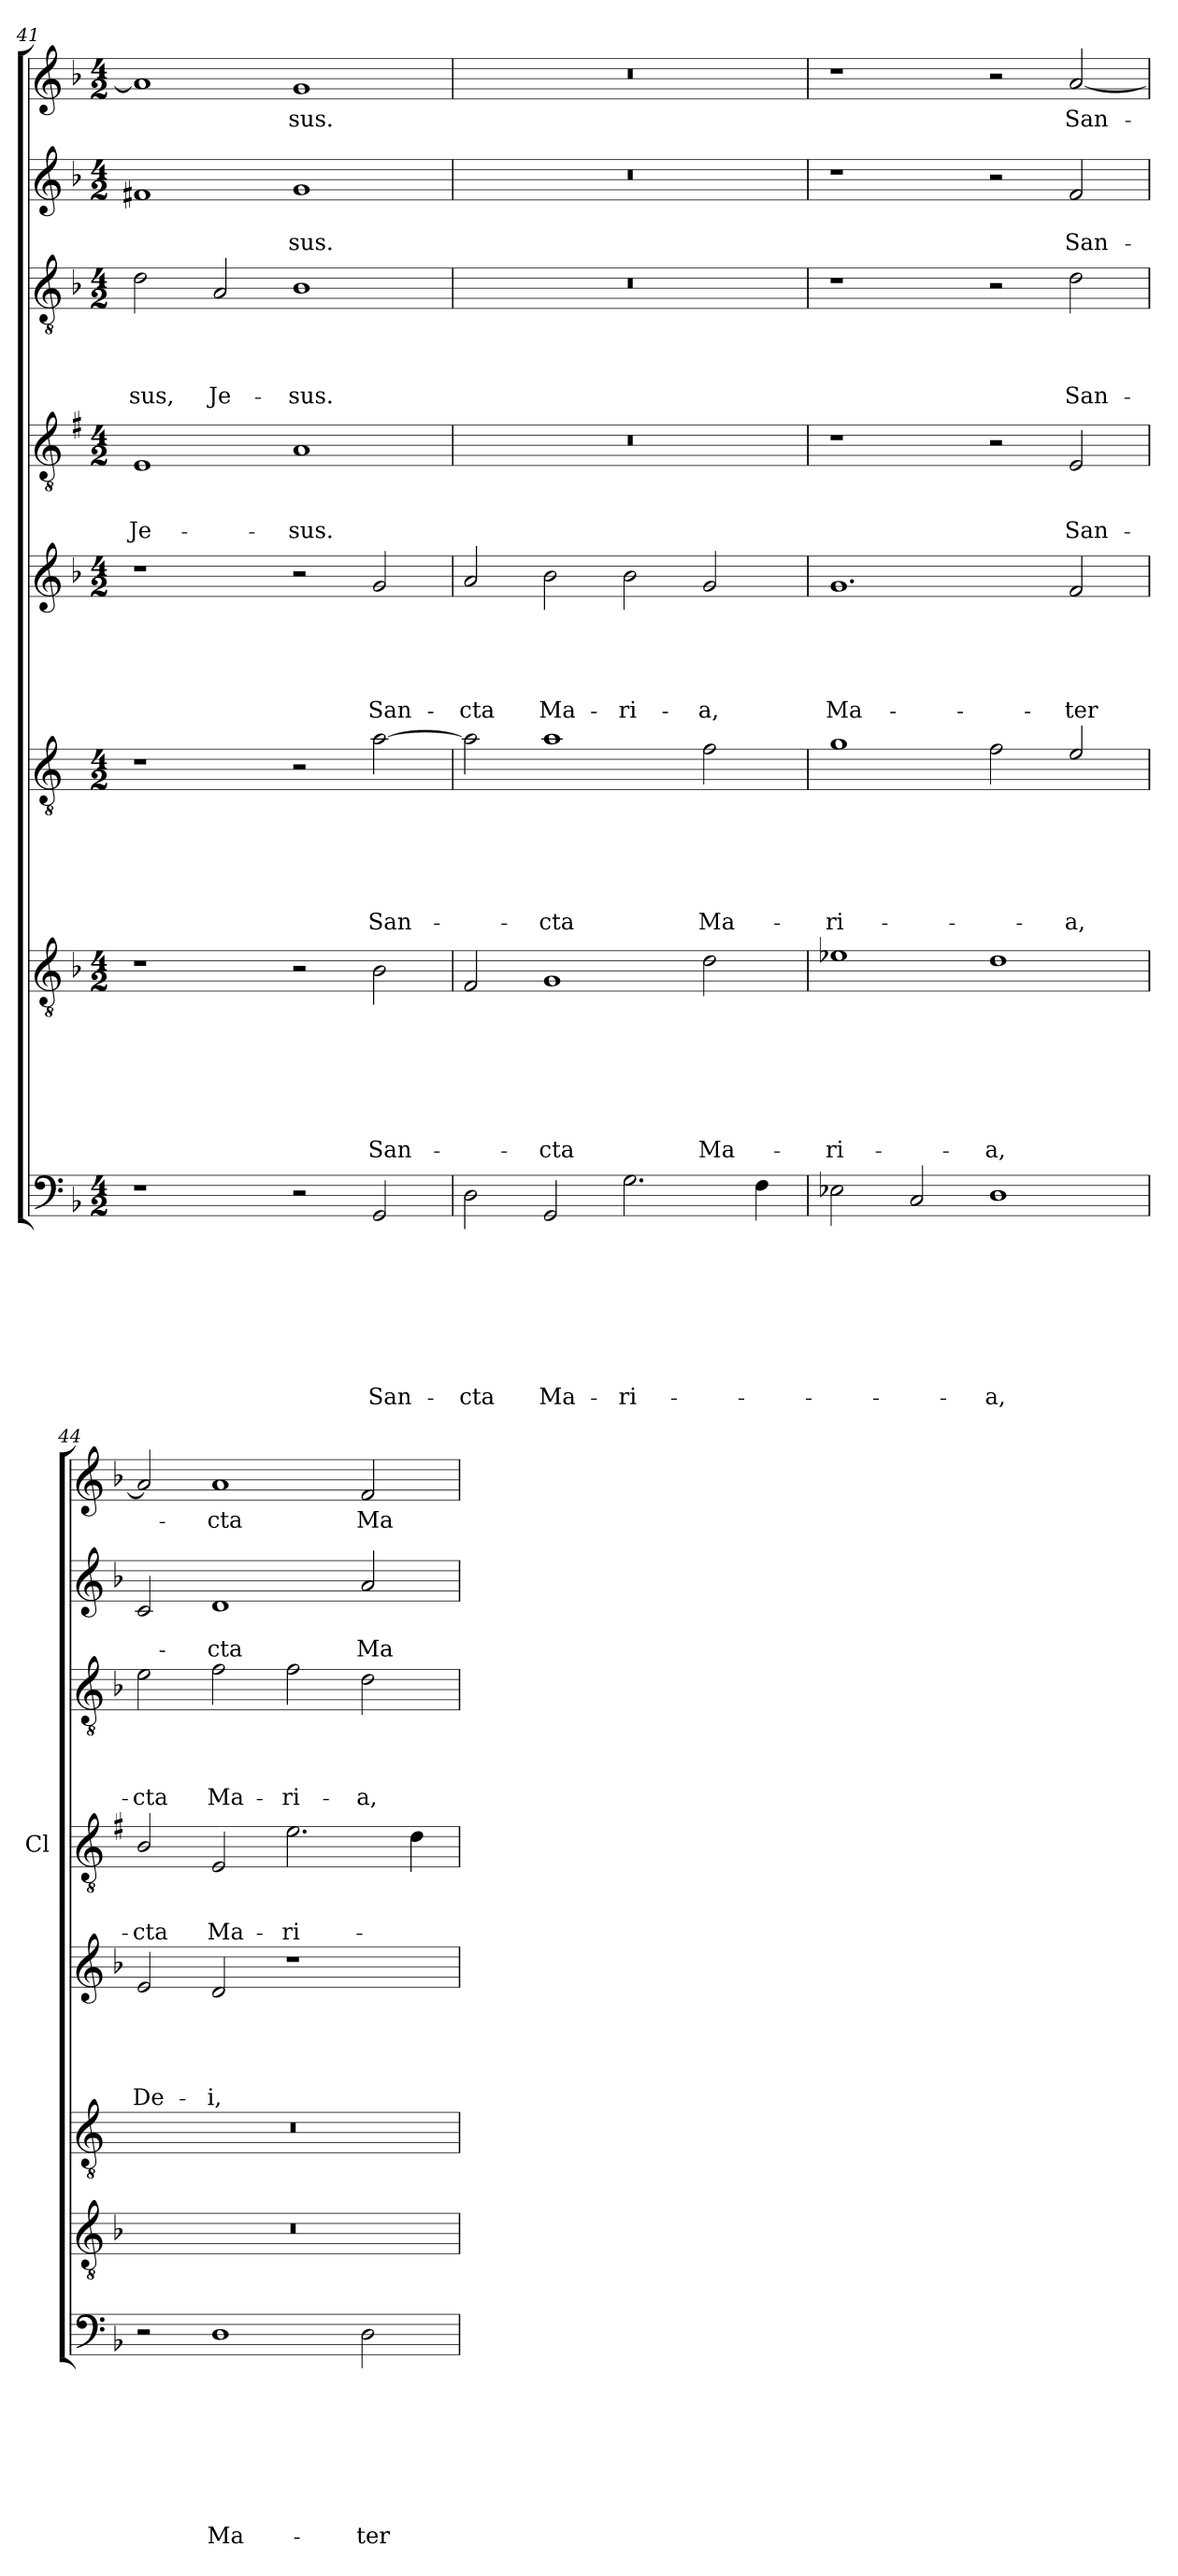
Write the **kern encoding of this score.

**kern	**text	**text	**text	**text	**text	**text	**text	**text	**kern	**text	**text	**text	**text	**text	**text	**text	**kern	**text	**text	**text	**text	**text	**text	**kern	**text	**text	**text	**text	**text	**kern	**text	**text	**text	**kern	**text	**text	**text	**text	**kern	**text	**text	**kern	**text
*part8	*part8	*part8	*part8	*part8	*part8	*part8	*part8	*part8	*part7	*part7	*part7	*part7	*part7	*part7	*part7	*part7	*part6	*part6	*part6	*part6	*part6	*part6	*part6	*part5	*part5	*part5	*part5	*part5	*part5	*part4	*part4	*part4	*part4	*part3	*part3	*part3	*part3	*part3	*part2	*part2	*part2	*part1	*part1
*staff8	*staff8	*staff8	*staff8	*staff8	*staff8	*staff8	*staff8	*staff8	*staff7	*staff7	*staff7	*staff7	*staff7	*staff7	*staff7	*staff7	*staff6	*staff6	*staff6	*staff6	*staff6	*staff6	*staff6	*staff5	*staff5	*staff5	*staff5	*staff5	*staff5	*staff4	*staff4	*staff4	*staff4	*staff3	*staff3	*staff3	*staff3	*staff3	*staff2	*staff2	*staff2	*staff1	*staff1
*	*	*	*	*	*	*	*	*	*	*	*	*	*	*	*	*	*	*	*	*	*	*	*	*	*	*	*	*	*	*I'Cl	*	*	*	*	*	*	*	*	*	*	*	*	*
*clefF4	*	*	*	*	*	*	*	*	*clefGv2	*	*	*	*	*	*	*	*clefGv2	*	*	*	*	*	*	*clefG2	*	*	*	*	*	*clefGv2	*	*	*	*clefGv2	*	*	*	*	*clefG2	*	*	*clefG2	*
*	*	*	*	*	*	*	*	*	*	*	*	*	*	*	*	*	*ITrd4c7	*	*	*	*	*	*	*	*	*	*	*	*	*ITrd1c2	*	*	*	*	*	*	*	*	*	*	*	*	*
*k[b-]	*	*	*	*	*	*	*	*	*k[b-]	*	*	*	*	*	*	*	*k[b-]	*	*	*	*	*	*	*k[b-]	*	*	*	*	*	*k[b-]	*	*	*	*k[b-]	*	*	*	*	*k[b-]	*	*	*k[b-]	*
*F:	*	*	*	*	*	*	*	*	*F:	*	*	*	*	*	*	*	*F:	*	*	*	*	*	*	*F:	*	*	*	*	*	*F:	*	*	*	*F:	*	*	*	*	*F:	*	*	*F:	*
*M4/2	*	*	*	*	*	*	*	*	*M4/2	*	*	*	*	*	*	*	*M4/2	*	*	*	*	*	*	*M4/2	*	*	*	*	*	*M4/2	*	*	*	*M4/2	*	*	*	*	*M4/2	*	*	*M4/2	*
=41	=41	=41	=41	=41	=41	=41	=41	=41	=41	=41	=41	=41	=41	=41	=41	=41	=41	=41	=41	=41	=41	=41	=41	=41	=41	=41	=41	=41	=41	=41	=41	=41	=41	=41	=41	=41	=41	=41	=41	=41	=41	=41	=41
!	!	!	!	!	!	!	!	!	!	!	!	!	!	!	!	!	!	!	!	!	!	!	!	!	!	!	!	!	!	!	!	!	!LO:LY:b	!	!	!	!	!LO:LY:b	!	!	!	!	!
1r	.	.	.	.	.	.	.	.	1r	.	.	.	.	.	.	.	1r	.	.	.	.	.	.	1r	.	.	.	.	.	1D	.	.	Je-	2d\	.	.	.	-sus,	1f#X	.	.	1a]	.
!	!	!	!	!	!	!	!	!	!	!	!	!	!	!	!	!	!	!	!	!	!	!	!	!	!	!	!	!	!	!	!	!	!	!	!	!	!	!LO:LY:b	!	!	!	!	!
.	.	.	.	.	.	.	.	.	.	.	.	.	.	.	.	.	.	.	.	.	.	.	.	.	.	.	.	.	.	.	.	.	.	2A/	.	.	.	Je-	.	.	.	.	.
!	!	!	!	!	!	!	!	!	!	!	!	!	!	!	!	!	!	!	!	!	!	!	!	!	!	!	!	!	!	!	!	!	!LO:LY:b	!	!	!	!	!LO:LY:b	!	!	!LO:LY:b	!	!LO:LY:b
2r	.	.	.	.	.	.	.	.	2r	.	.	.	.	.	.	.	2r	.	.	.	.	.	.	2r	.	.	.	.	.	1G	.	.	-sus.	1B-	.	.	.	-sus.	1g	.	-sus.	1g	-sus.
!	!	!	!	!	!	!	!	!LO:LY:b	!	!	!	!	!	!	!	!LO:LY:b	!	!	!	!	!	!	!LO:LY:b	!	!	!	!	!	!LO:LY:b	!	!	!	!	!	!	!	!	!	!	!	!	!	!
2GG/	.	.	.	.	.	.	.	San-	2B-\	.	.	.	.	.	.	San-	[2d\	.	.	.	.	.	San-	2g/	.	.	.	.	San-	.	.	.	.	.	.	.	.	.	.	.	.	.	.
=42	=42	=42	=42	=42	=42	=42	=42	=42	=42	=42	=42	=42	=42	=42	=42	=42	=42	=42	=42	=42	=42	=42	=42	=42	=42	=42	=42	=42	=42	=42	=42	=42	=42	=42	=42	=42	=42	=42	=42	=42	=42	=42	=42
!	!	!	!	!	!	!	!	!LO:LY:b	!	!	!	!	!	!	!	!	!	!	!	!	!	!	!	!	!	!	!	!	!LO:LY:b	!	!	!	!	!	!	!	!	!	!	!	!	!	!
2D\	.	.	.	.	.	.	.	-cta	2F/	.	.	.	.	.	.	.	2d\]	.	.	.	.	.	.	2a/	.	.	.	.	-cta	0r	.	.	.	0r	.	.	.	.	0r	.	.	0r	.
!	!	!	!	!	!	!	!	!LO:LY:b	!	!	!	!	!	!	!	!LO:LY:b	!	!	!	!	!	!	!LO:LY:b	!	!	!	!	!	!LO:LY:b	!	!	!	!	!	!	!	!	!	!	!	!	!	!
2GG/	.	.	.	.	.	.	.	Ma-	1G	.	.	.	.	.	.	-cta	1d	.	.	.	.	.	-cta	2b-\	.	.	.	.	Ma-	.	.	.	.	.	.	.	.	.	.	.	.	.	.
!	!	!	!	!	!	!	!	!LO:LY:b	!	!	!	!	!	!	!	!	!	!	!	!	!	!	!	!	!	!	!	!	!LO:LY:b	!	!	!	!	!	!	!	!	!	!	!	!	!	!
2.G\	.	.	.	.	.	.	.	-ri-	.	.	.	.	.	.	.	.	.	.	.	.	.	.	.	2b-\	.	.	.	.	-ri-	.	.	.	.	.	.	.	.	.	.	.	.	.	.
!	!	!	!	!	!	!	!	!	!	!	!	!	!	!	!	!LO:LY:b	!	!	!	!	!	!	!LO:LY:b	!	!	!	!	!	!LO:LY:b	!	!	!	!	!	!	!	!	!	!	!	!	!	!
.	.	.	.	.	.	.	.	.	2d\	.	.	.	.	.	.	Ma-	2B-\	.	.	.	.	.	Ma-	2g/	.	.	.	.	-a,	.	.	.	.	.	.	.	.	.	.	.	.	.	.
4F\	.	.	.	.	.	.	.	.	.	.	.	.	.	.	.	.	.	.	.	.	.	.	.	.	.	.	.	.	.	.	.	.	.	.	.	.	.	.	.	.	.	.	.
=43	=43	=43	=43	=43	=43	=43	=43	=43	=43	=43	=43	=43	=43	=43	=43	=43	=43	=43	=43	=43	=43	=43	=43	=43	=43	=43	=43	=43	=43	=43	=43	=43	=43	=43	=43	=43	=43	=43	=43	=43	=43	=43	=43
!	!	!	!	!	!	!	!	!	!	!	!	!	!	!	!	!LO:LY:b	!	!	!	!	!	!	!LO:LY:b	!	!	!	!	!	!LO:LY:b	!	!	!	!	!	!	!	!	!	!	!	!	!	!
2E-X\	.	.	.	.	.	.	.	.	1e-X	.	.	.	.	.	.	-ri-	1c	.	.	.	.	.	-ri-	1.g	.	.	.	.	Ma-	1r	.	.	.	1r	.	.	.	.	1r	.	.	1r	.
2C/	.	.	.	.	.	.	.	.	.	.	.	.	.	.	.	.	.	.	.	.	.	.	.	.	.	.	.	.	.	.	.	.	.	.	.	.	.	.	.	.	.	.	.
!	!	!	!	!	!	!	!	!LO:LY:b	!	!	!	!	!	!	!	!LO:LY:b	!	!	!	!	!	!	!	!	!	!	!	!	!	!	!	!	!	!	!	!	!	!	!	!	!	!	!
1D	.	.	.	.	.	.	.	-a,	1d	.	.	.	.	.	.	-a,	2B-\	.	.	.	.	.	.	.	.	.	.	.	.	2r	.	.	.	2r	.	.	.	.	2r	.	.	2r	.
!	!	!	!	!	!	!	!	!	!	!	!	!	!	!	!	!	!	!	!	!	!	!	!LO:LY:b	!	!	!	!	!	!LO:LY:b	!	!	!	!LO:LY:b	!	!	!	!	!LO:LY:b	!	!	!LO:LY:b	!	!LO:LY:b
.	.	.	.	.	.	.	.	.	.	.	.	.	.	.	.	.	2A/	.	.	.	.	.	-a,	2f/	.	.	.	.	-ter	2D/	.	.	San-	2d\	.	.	.	San-	2f/	.	San-	[2a/	San-
=44	=44	=44	=44	=44	=44	=44	=44	=44	=44	=44	=44	=44	=44	=44	=44	=44	=44	=44	=44	=44	=44	=44	=44	=44	=44	=44	=44	=44	=44	=44	=44	=44	=44	=44	=44	=44	=44	=44	=44	=44	=44	=44	=44
!	!	!	!	!	!	!	!	!	!	!	!	!	!	!	!	!	!	!	!	!	!	!	!	!	!	!	!	!	!LO:LY:b	!	!	!	!LO:LY:b	!	!	!	!	!LO:LY:b	!	!	!	!	!
2r	.	.	.	.	.	.	.	.	0r	.	.	.	.	.	.	.	0r	.	.	.	.	.	.	2e/	.	.	.	.	De-	2A/	.	.	-cta	2e\	.	.	.	-cta	2c/	.	.	2a/]	.
!	!	!	!	!	!	!	!	!LO:LY:b	!	!	!	!	!	!	!	!	!	!	!	!	!	!	!	!	!	!	!	!	!LO:LY:b	!	!	!	!LO:LY:b	!	!	!	!	!LO:LY:b	!	!	!LO:LY:b	!	!LO:LY:b
1D	.	.	.	.	.	.	.	Ma-	.	.	.	.	.	.	.	.	.	.	.	.	.	.	.	2d/	.	.	.	.	-i,	2D/	.	.	Ma-	2f\	.	.	.	Ma-	1d	.	-cta	1a	-cta
!	!	!	!	!	!	!	!	!	!	!	!	!	!	!	!	!	!	!	!	!	!	!	!	!	!	!	!	!	!	!	!	!	!LO:LY:b	!	!	!	!	!LO:LY:b	!	!	!	!	!
.	.	.	.	.	.	.	.	.	.	.	.	.	.	.	.	.	.	.	.	.	.	.	.	1r	.	.	.	.	.	2.d\	.	.	-ri-	2f\	.	.	.	-ri-	.	.	.	.	.
!	!	!	!	!	!	!	!	!LO:LY:b	!	!	!	!	!	!	!	!	!	!	!	!	!	!	!	!	!	!	!	!	!	!	!	!	!	!	!	!	!	!LO:LY:b	!	!	!LO:LY:b	!	!LO:LY:b
2D\	.	.	.	.	.	.	.	-ter	.	.	.	.	.	.	.	.	.	.	.	.	.	.	.	.	.	.	.	.	.	.	.	.	.	2d\	.	.	.	-a,	2a/	.	Ma-	2f/	Ma-
.	.	.	.	.	.	.	.	.	.	.	.	.	.	.	.	.	.	.	.	.	.	.	.	.	.	.	.	.	.	4c\	.	.	.	.	.	.	.	.	.	.	.	.	.
=	=	=	=	=	=	=	=	=	=	=	=	=	=	=	=	=	=	=	=	=	=	=	=	=	=	=	=	=	=	=	=	=	=	=	=	=	=	=	=	=	=	=	=
*-	*-	*-	*-	*-	*-	*-	*-	*-	*-	*-	*-	*-	*-	*-	*-	*-	*-	*-	*-	*-	*-	*-	*-	*-	*-	*-	*-	*-	*-	*-	*-	*-	*-	*-	*-	*-	*-	*-	*-	*-	*-	*-	*-
